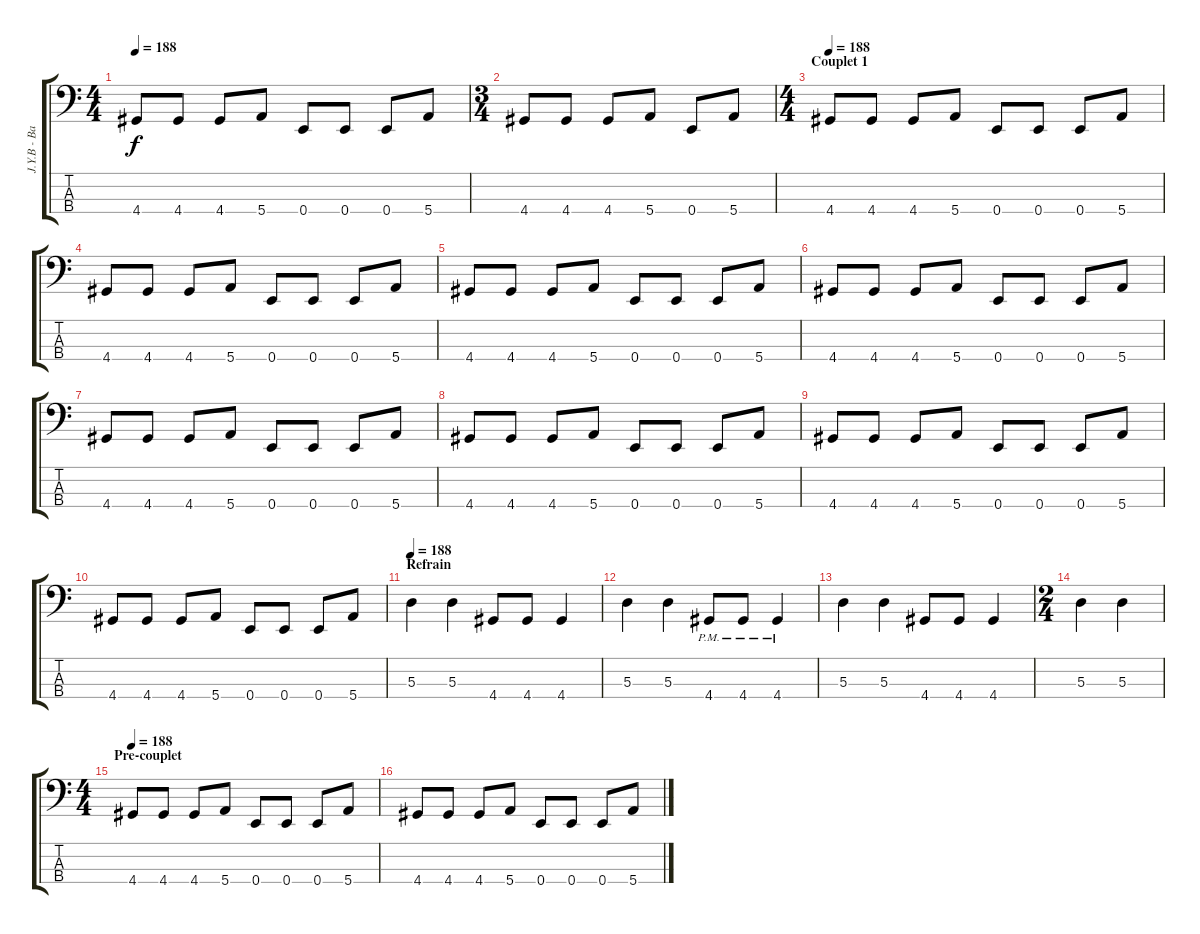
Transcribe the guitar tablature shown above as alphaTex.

\track ("J.Y.B - Basse" "J.Y.B - Ba") {instrument synthbass2}
\staff {score tabs}
\tuning (G2 D2 A1 E1) {hide}
\ts (4 4)
\tempo 188
\clef f4
\ks c
4.4.8{dy f} 4.4.8 4.4.8 5.4.8 0.4.8 0.4.8 0.4.8 5.4.8 |
\ts (3 4)
4.4.8 4.4.8 4.4.8 5.4.8 0.4.8 5.4.8 |
\ts (4 4)
\section ("" "Couplet 1")
\tempo 188
4.4.8{volume 16 balance 8 instrument synthbass2} 4.4.8 4.4.8 5.4.8 0.4.8 0.4.8 0.4.8 5.4.8 |
4.4.8 4.4.8 4.4.8 5.4.8 0.4.8 0.4.8 0.4.8 5.4.8 |
4.4.8 4.4.8 4.4.8 5.4.8 0.4.8 0.4.8 0.4.8 5.4.8 |
4.4.8 4.4.8 4.4.8 5.4.8 0.4.8 0.4.8 0.4.8 5.4.8 |
4.4.8 4.4.8 4.4.8 5.4.8 0.4.8 0.4.8 0.4.8 5.4.8 |
4.4.8 4.4.8 4.4.8 5.4.8 0.4.8 0.4.8 0.4.8 5.4.8 |
4.4.8 4.4.8 4.4.8 5.4.8 0.4.8 0.4.8 0.4.8 5.4.8 |
4.4.8 4.4.8 4.4.8 5.4.8 0.4.8 0.4.8 0.4.8 5.4.8 |
\section ("" "Refrain")
\tempo 188
5.3.4{volume 16 balance 8 instrument synthbass2} 5.3.4 4.4.8 4.4.8 4.4.4 |
5.3.4 5.3.4 4.4{pm}.8 4.4{pm}.8 4.4{pm}.4 |
5.3.4 5.3.4 4.4.8 4.4.8 4.4.4 |
\ts (2 4)
5.3.4 5.3.4 |
\ts (4 4)
\section ("" "Pre-couplet")
\tempo 188
4.4.8{volume 16 balance 8 instrument synthbass2} 4.4.8 4.4.8 5.4.8 0.4.8 0.4.8 0.4.8 5.4.8 |
4.4.8 4.4.8 4.4.8 5.4.8 0.4.8 0.4.8 0.4.8 5.4.8
